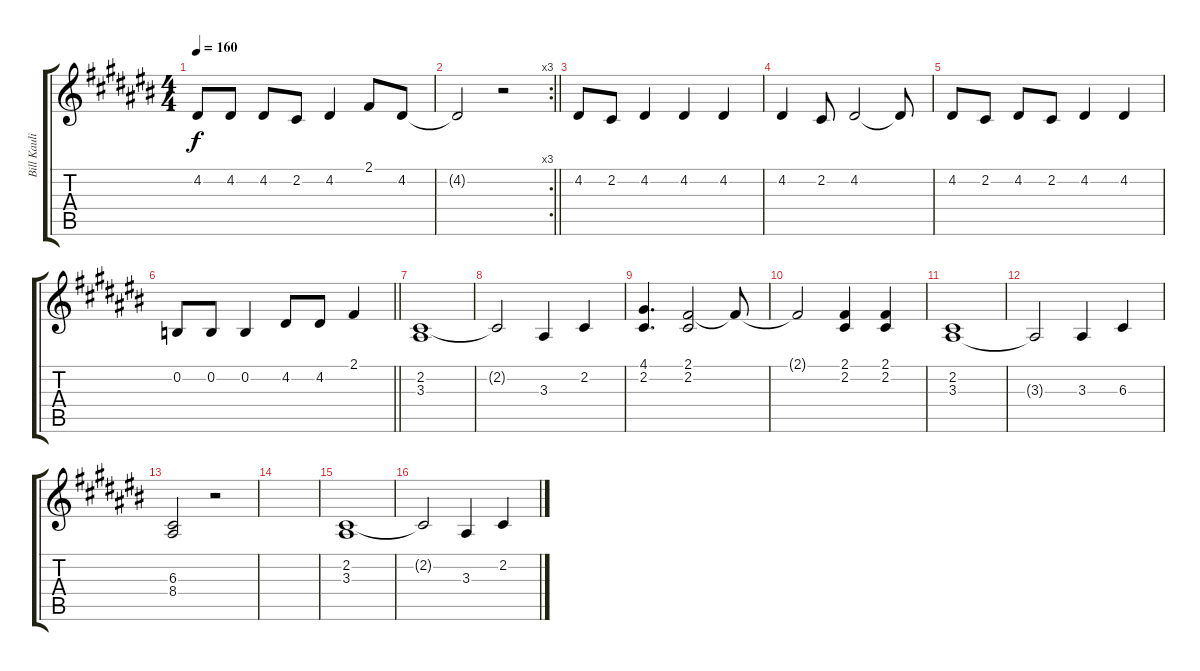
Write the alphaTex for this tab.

\track ("Bill Kaulitz" "Bill Kauli") {instrument electricgrandpiano}
\staff {score tabs}
\tuning (E4 B3 G3 D3 A2 E2) {hide}
\ts (4 4)
\tempo 160
\clef g2
\ks c#
4.2.8{dy f} 4.2.8 4.2.8 2.2.8 4.2.4 2.1.8 4.2.8 |
\rc 3
\barLineRight lightlight
4.2{t}.2 r.2 |
4.2.8 2.2.8 4.2.4 4.2.4 4.2.4 |
4.2.4 2.2.8 4.2.2 4.2{t}.8 |
4.2.8 2.2.8 4.2.8 2.2.8 4.2.4 4.2.4 |
\barLineRight lightlight
0.2.8 0.2.8 0.2.4 4.2.8 4.2.8 2.1.4 |
(2.2 3.3).1 |
2.2{t}.2 3.3.4 2.2.4 |
(4.1 2.2).4{d} (2.1 2.2).2 2.1{t}.8 |
2.1{t}.2 (2.1 2.2).4 (2.1 2.2).4 |
(2.2 3.3).1 |
3.3{t}.2 3.3.4 6.3.4 |
(6.3 8.4).2 r.2 |
|
(2.2 3.3).1 |
2.2{t}.2 3.3.4 2.2.4
